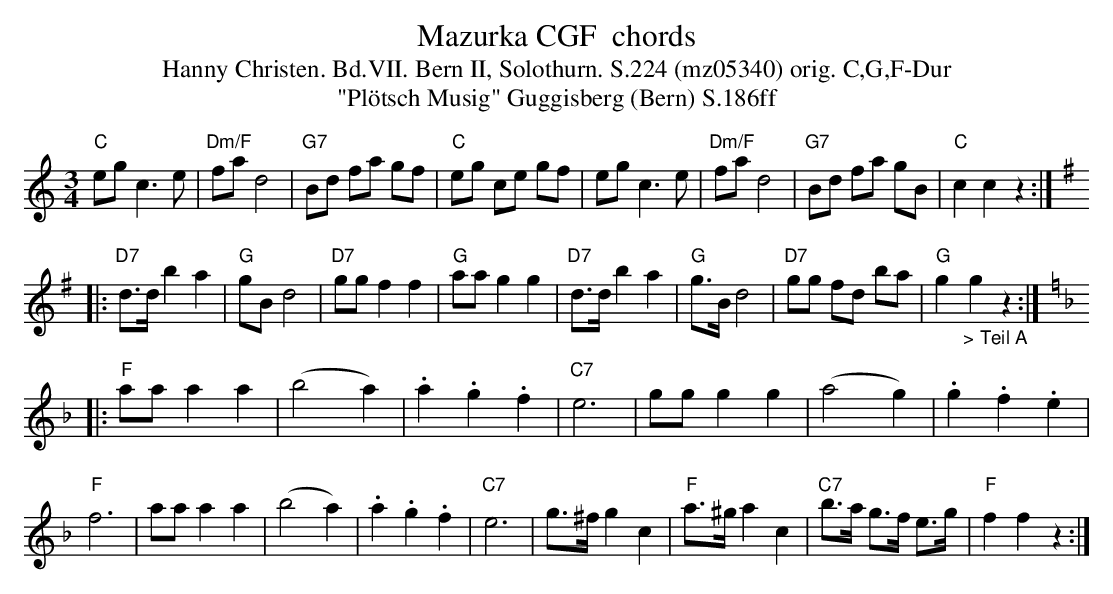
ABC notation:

X:1
T: Mazurka CGF  chords
T:Hanny Christen. Bd.VII. Bern II, Solothurn. S.224 (mz05340) orig. C,G,F-Dur
T: "Pl\"otsch Musig" Guggisberg (Bern) S.186ff
M:3/4
L:1/8
K:C %%MIDI gchordon
"C"eg c3e | "Dm/F"fa d4 | "G7"Bd fa gf | "C"eg ce gf | eg c3e | "Dm/F"fa d4 | "G7"Bd fa gB | "C"c2c2z2 :| [K:G]
|: "D7"d>d b2a2 | "G"gB d4 | "D7"gg f2f2 | "G"aa g2g2 | "D7"d>d b2a2 | "G"g>B d4 | "D7"gg fd ba | "G"g2"_> Teil A"g2z2 :| [K:F]
|: "F"aa a2a2 | (b4a2) | .a2.g2.f2 | "C7"e6 | gg g2g2 | (a4g2) | .g2.f2.e2 |
"F"f6 | aa a2a2 | (b4a2) | .a2.g2.f2 | "C7"e6 | g>^f g2c2 | "F"a>^g a2c2 | "C7"b>a g>f e>g | "F"f2f2z2 :|
